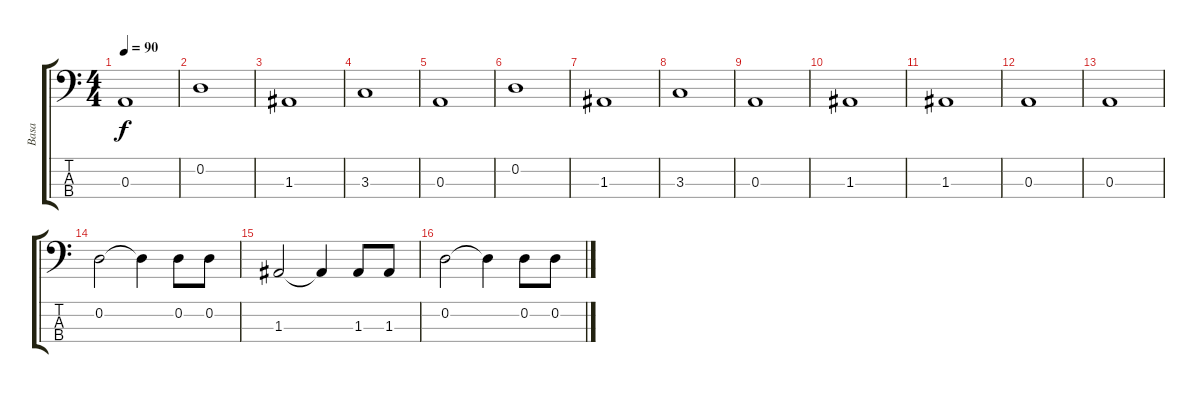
\track ("Basa" "Basa") {instrument electricbasspick}
\staff {score tabs}
\tuning (G2 D2 A1 E1) {hide}
\ts (4 4)
\tempo 90
\clef f4
\ks c
0.3{t}.1{dy f} |
0.2.1 |
1.3.1 |
3.3.1 |
0.3.1 |
0.2.1 |
1.3.1 |
3.3.1 |
0.3.1 |
1.3.1 |
1.3.1 |
0.3.1 |
0.3.1 |
0.2.2 0.2{t}.4 0.2.8 0.2.8 |
1.3.2 1.3{t}.4 1.3.8 1.3.8 |
0.2.2 0.2{t}.4 0.2.8 0.2.8
